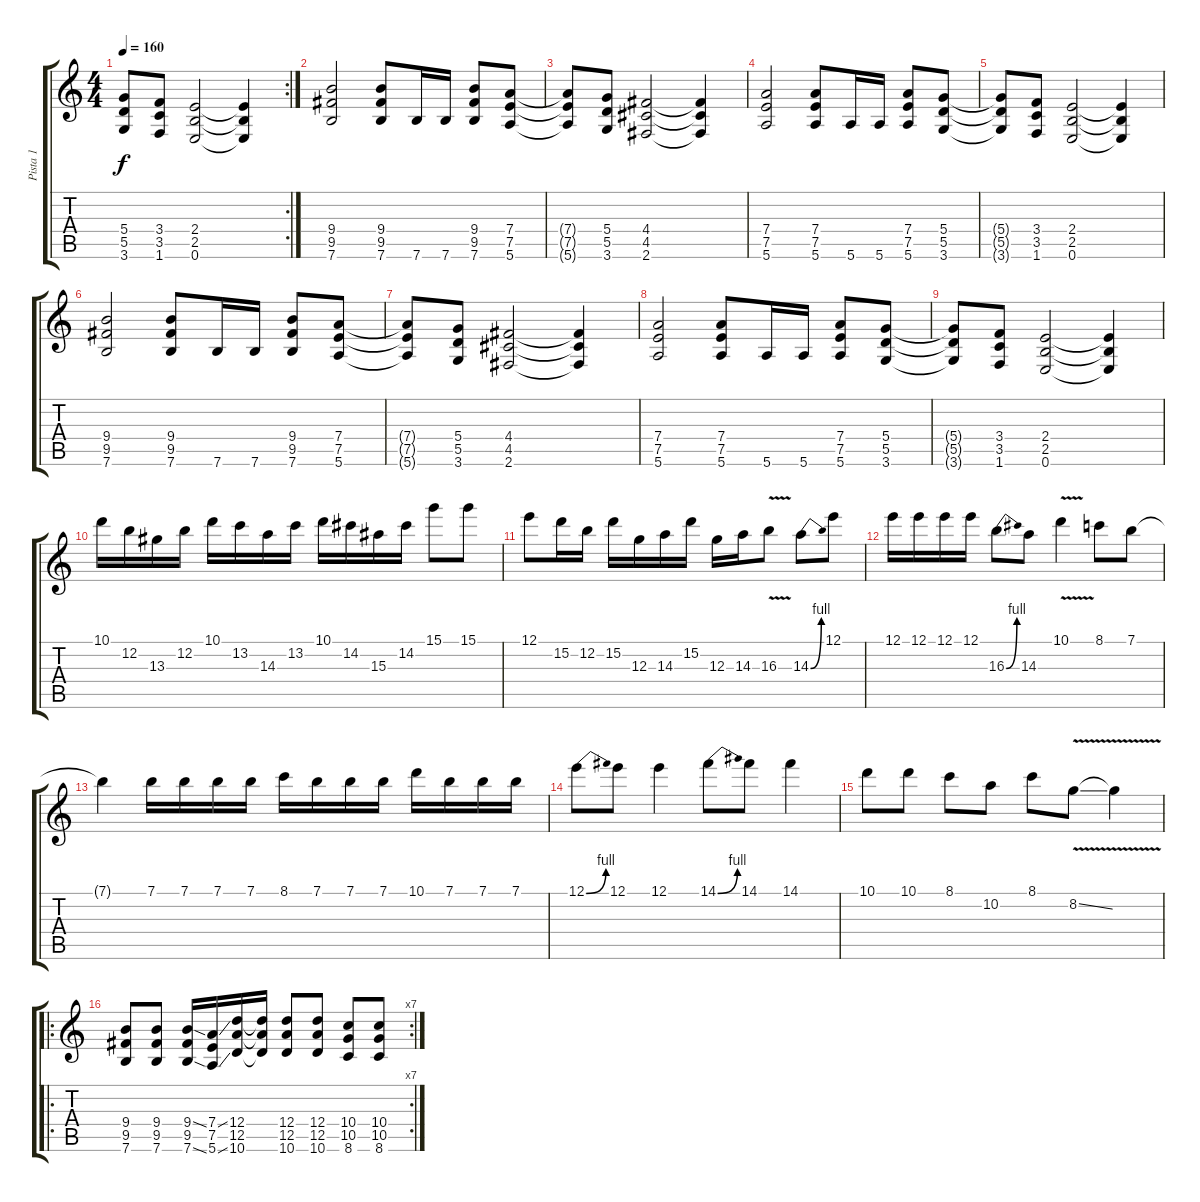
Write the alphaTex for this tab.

\track ("Pista 1" "Pista 1") {instrument overdrivenguitar}
\staff {score tabs}
\tuning (E4 B3 G3 D3 A2 E2) {hide}
\rc 2
\ts (4 4)
\tempo 160
\clef g2
\ks c
(5.4{t} 5.5{t} 3.6{t}).8{dy f} (3.4 3.5 1.6).8 (2.4 2.5 0.6).2 (2.4{t} 2.5{t} 0.6{t}).4 |
(9.4 9.5 7.6).2 (9.4 9.5 7.6).8 7.6.16 7.6.16 (9.4 9.5 7.6).8 (7.4 7.5 5.6).8 |
(7.4{t} 7.5{t} 5.6{t}).8 (5.4 5.5 3.6).8 (4.4 4.5 2.6).2 (4.4{t} 4.5{t} 2.6{t}).4 |
(7.4 7.5 5.6).2 (7.4 7.5 5.6).8 5.6.16 5.6.16 (7.4 7.5 5.6).8 (5.4 5.5 3.6).8 |
(5.4{t} 5.5{t} 3.6{t}).8 (3.4 3.5 1.6).8 (2.4 2.5 0.6).2 (2.4{t} 2.5{t} 0.6{t}).4 |
(9.4 9.5 7.6).2 (9.4 9.5 7.6).8 7.6.16 7.6.16 (9.4 9.5 7.6).8 (7.4 7.5 5.6).8 |
(7.4{t} 7.5{t} 5.6{t}).8 (5.4 5.5 3.6).8 (4.4 4.5 2.6).2 (4.4{t} 4.5{t} 2.6{t}).4 |
(7.4 7.5 5.6).2 (7.4 7.5 5.6).8 5.6.16 5.6.16 (7.4 7.5 5.6).8 (5.4 5.5 3.6).8 |
(5.4{t} 5.5{t} 3.6{t}).8 (3.4 3.5 1.6).8 (2.4 2.5 0.6).2 (2.4{t} 2.5{t} 0.6{t}).4 |
10.1.16{balance 8} 12.2.16 13.3.16 12.2.16 10.1.16 13.2.16 14.3.16 13.2.16 10.1.16 14.2.16 15.3.16 14.2.16 15.1.8 15.1.8 |
12.1.8 15.2.16 12.2.16 15.2.16 12.3.16 14.3.16 15.2.16 12.3.16 14.3.16 16.3{v}.8 14.3{be (bend 0 0 60 4)}.8 12.1.8 |
12.1.16 12.1.16 12.1.16 12.1.16 16.3{be (bend 0 0 60 4)}.8 14.3.8 10.1{v}.4 8.1.8 7.1.8 |
7.1{t}.4 7.1.16 7.1.16 7.1.16 7.1.16 8.1.16 7.1.16 7.1.16 7.1.16 10.1.16 7.1.16 7.1.16 7.1.16 |
12.1{be (bend 0 0 60 4)}.8 12.1.8 12.1.4 14.1{be (bend 0 0 60 4)}.8 14.1.8 14.1.4 |
10.1.8 10.1.8 8.1.8 10.2.8 8.1.8 8.2{v ss}.8 8.2{t}.4 |
\ro
\rc 7
(9.4 9.5 7.6).8{balance 0} (9.4 9.5 7.6).8 (9.4{ss} 9.5 7.6{ss}).16 (7.4{ss} 7.5 5.6{ss}).16 (12.4 12.5 10.6).16 (12.4{t} 12.5{t} 10.6{t}).16 (12.4 12.5 10.6).8 (12.4 12.5 10.6).8 (10.4 10.5 8.6).8 (10.4 10.5 8.6).8
